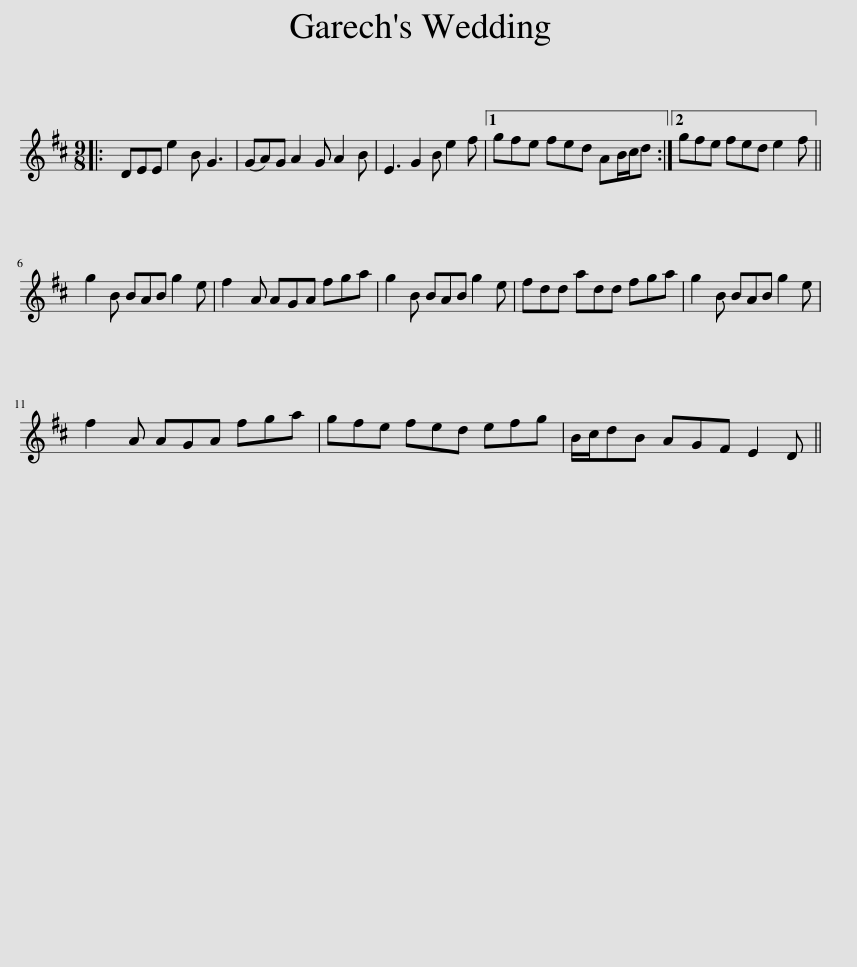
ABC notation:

X:1
L:1/8
M:9/8
I:linebreak $
K:D
V:1 treble
V:1
|: DEE e2 B G3 | (GA)G A2 G A2 B | E3 G2 B e2 f |1 gfe fed AB/c/d :|2 gfe fed e2 f ||$ %5
 g2 B BAB g2 e | f2 A AGA fga | g2 B BAB g2 e | fdd add fga | g2 B BAB g2 e |$ %10
 f2 A AGA fga | gfe fed efg | B/c/dB AGF E2 D || %13
